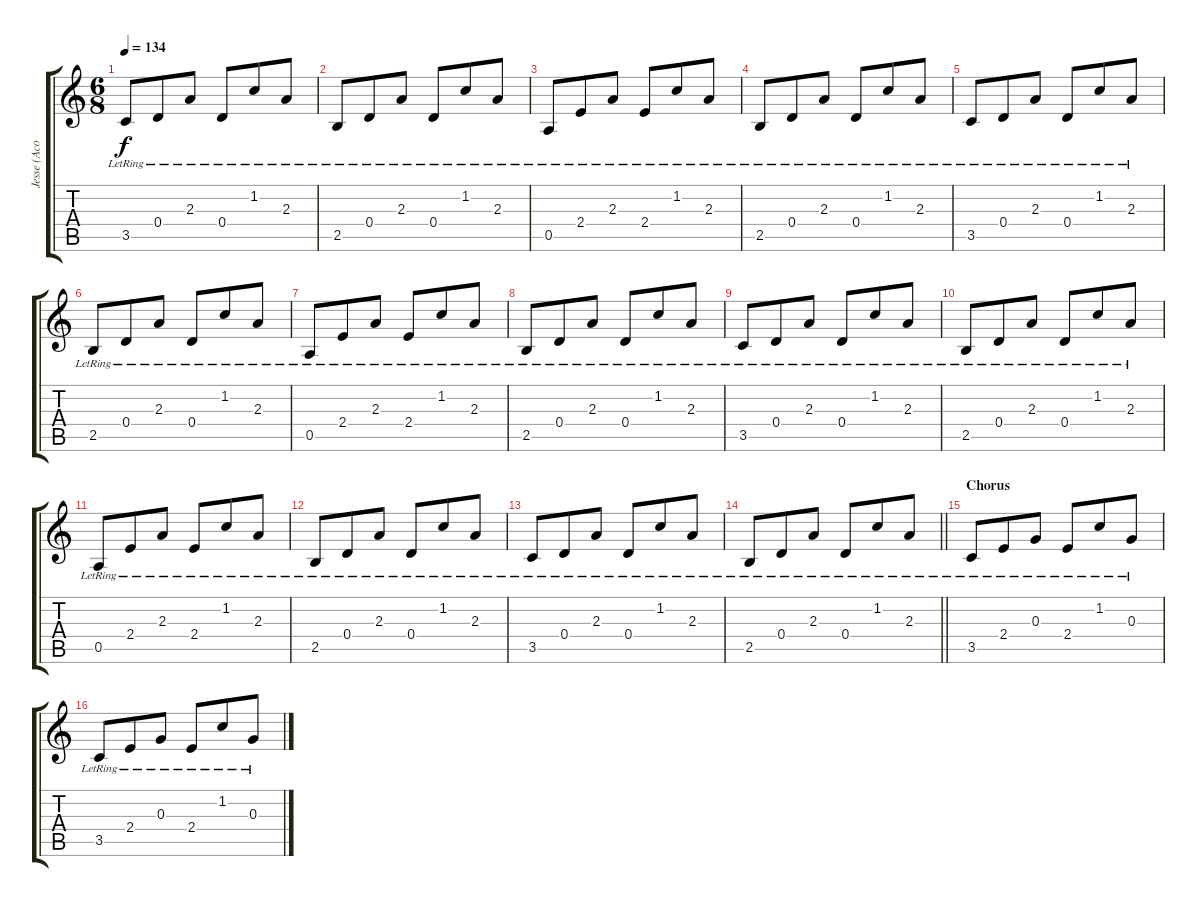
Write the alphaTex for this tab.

\track ("Jesse (Acoustic)" "Jesse (Aco") {instrument acousticguitarsteel}
\staff {score tabs}
\tuning (E4 B3 G3 D3 A2 E2) {hide}
\ts (6 8)
\tempo 134
\clef g2
\ks c
3.5{lr}.8{dy f} 0.4{lr}.8 2.3{lr}.8 0.4{lr}.8 1.2{lr}.8 2.3{lr}.8 |
2.5{lr}.8 0.4{lr}.8 2.3{lr}.8 0.4{lr}.8 1.2{lr}.8 2.3{lr}.8 |
0.5{lr}.8 2.4{lr}.8 2.3{lr}.8 2.4{lr}.8 1.2{lr}.8 2.3{lr}.8 |
2.5{lr}.8 0.4{lr}.8 2.3{lr}.8 0.4{lr}.8 1.2{lr}.8 2.3{lr}.8 |
3.5{lr}.8 0.4{lr}.8 2.3{lr}.8 0.4{lr}.8 1.2{lr}.8 2.3{lr}.8 |
2.5{lr}.8 0.4{lr}.8 2.3{lr}.8 0.4{lr}.8 1.2{lr}.8 2.3{lr}.8 |
0.5{lr}.8 2.4{lr}.8 2.3{lr}.8 2.4{lr}.8 1.2{lr}.8 2.3{lr}.8 |
2.5{lr}.8 0.4{lr}.8 2.3{lr}.8 0.4{lr}.8 1.2{lr}.8 2.3{lr}.8 |
3.5{lr}.8 0.4{lr}.8 2.3{lr}.8 0.4{lr}.8 1.2{lr}.8 2.3{lr}.8 |
2.5{lr}.8 0.4{lr}.8 2.3{lr}.8 0.4{lr}.8 1.2{lr}.8 2.3{lr}.8 |
0.5{lr}.8 2.4{lr}.8 2.3{lr}.8 2.4{lr}.8 1.2{lr}.8 2.3{lr}.8 |
2.5{lr}.8 0.4{lr}.8 2.3{lr}.8 0.4{lr}.8 1.2{lr}.8 2.3{lr}.8 |
3.5{lr}.8 0.4{lr}.8 2.3{lr}.8 0.4{lr}.8 1.2{lr}.8 2.3{lr}.8 |
\barLineRight lightlight
2.5{lr}.8 0.4{lr}.8 2.3{lr}.8 0.4{lr}.8 1.2{lr}.8 2.3{lr}.8 |
\section ("" "Chorus")
3.5{lr}.8 2.4{lr}.8 0.3{lr}.8 2.4{lr}.8 1.2{lr}.8 0.3{lr}.8 |
3.5{lr}.8 2.4{lr}.8 0.3{lr}.8 2.4{lr}.8 1.2{lr}.8 0.3{lr}.8
